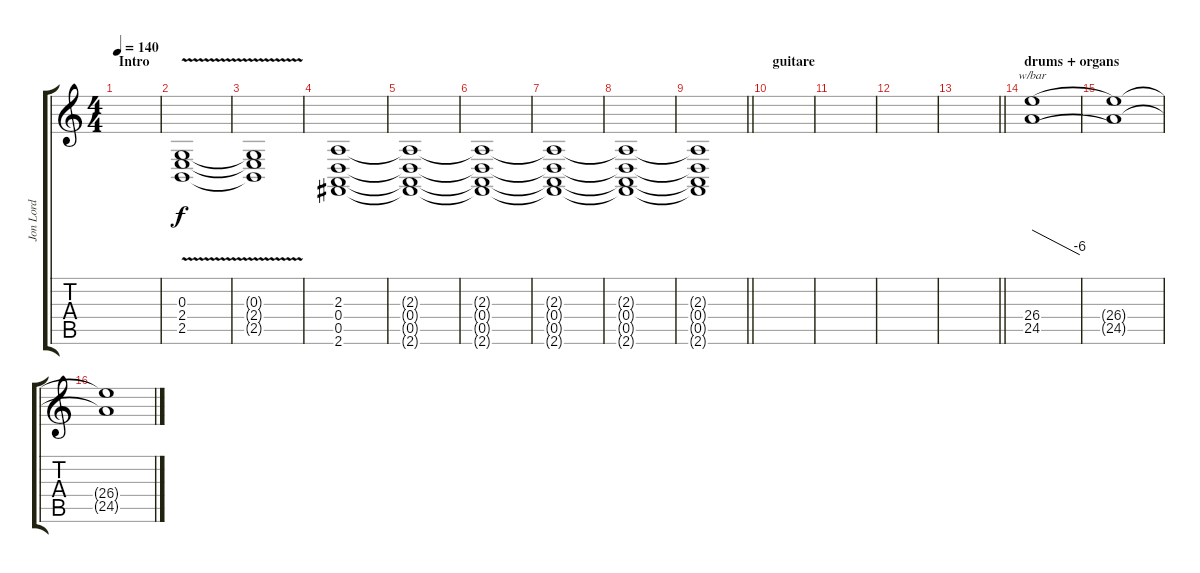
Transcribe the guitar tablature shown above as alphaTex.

\track ("Jon Lord" "Jon Lord") {instrument drawbarorgan}
\staff {score tabs}
\tuning (E4 B3 G3 D3 A2 E2) {hide}
\ts (4 4)
\section ("" "Intro")
\tempo 140
\clef g2
\ks c
|
(0.3 2.4 2.5{v}).1 |
(0.3{t} 2.4{t} 2.5{t}).1 |
(2.3 0.4 0.5 2.6).1{volume 5} |
(2.3{t} 0.4{t} 0.5{t} 2.6{t}).1 |
(2.3{t} 0.4{t} 0.5{t} 2.6{t}).1 |
(2.3{t} 0.4{t} 0.5{t} 2.6{t}).1 |
(2.3{t} 0.4{t} 0.5{t} 2.6{t}).1 |
\barLineRight lightlight
(2.3{t} 0.4{t} 0.5{t} 2.6{t}).1 |
\section ("" "guitare")
|
|
|
\barLineRight lightlight
|
\section ("" "drums + organs")
(26.4 24.5).1{tbe (dive default 0 0 60 -24)} |
(26.4{t} 24.5{t}).1 |
(26.4{t} 24.5{t}).1
